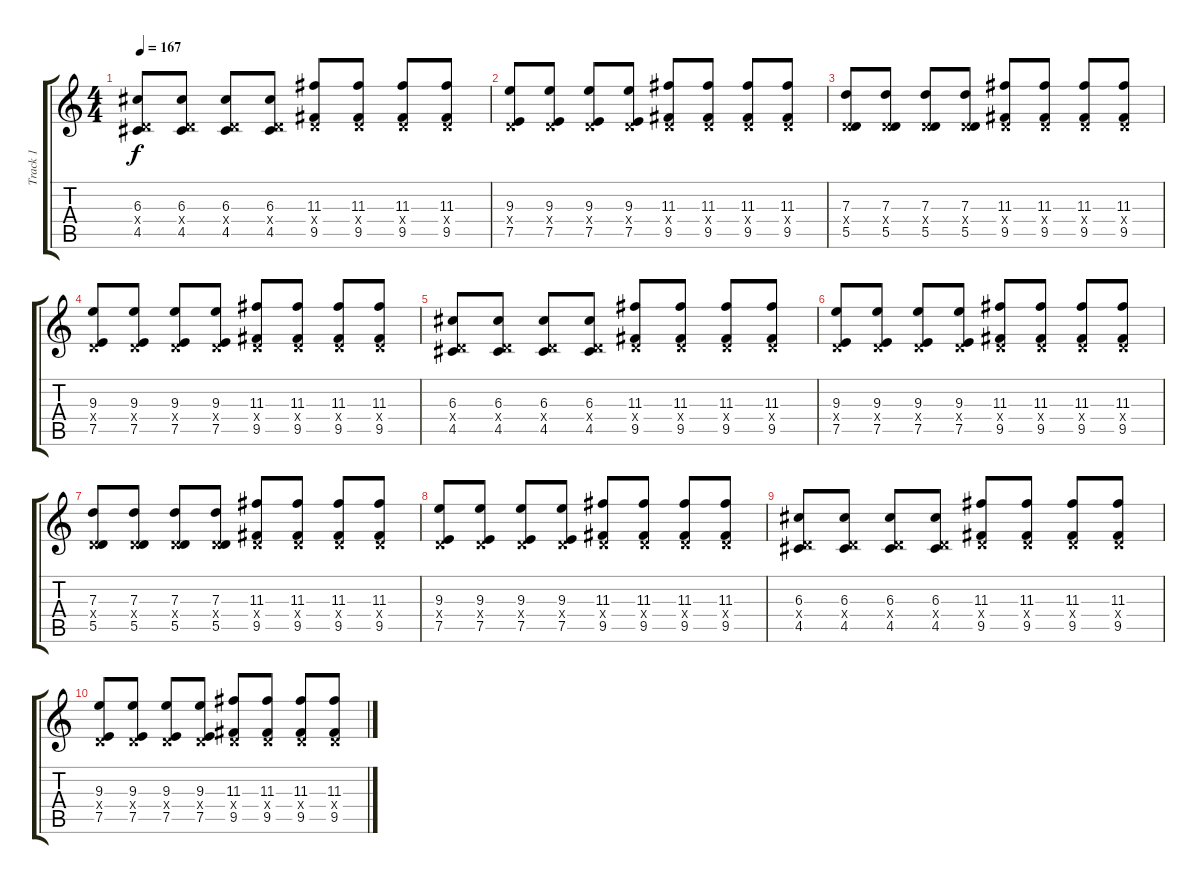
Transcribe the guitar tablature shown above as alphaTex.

\track ("Track 1" "Track 1") {instrument overdrivenguitar}
\staff {score tabs}
\tuning (E4 B3 G3 D3 A2 E2) {hide}
\ts (4 4)
\tempo 167
\clef g2
\ks c
(6.3 0.4{x} 4.5).8{dy f} (6.3 0.4{x} 4.5).8 (6.3 0.4{x} 4.5).8 (6.3 0.4{x} 4.5).8 (11.3 0.4{x} 9.5).8 (11.3 0.4{x} 9.5).8 (11.3 0.4{x} 9.5).8 (11.3 0.4{x} 9.5).8 |
(9.3 0.4{x} 7.5).8 (9.3 0.4{x} 7.5).8 (9.3 0.4{x} 7.5).8 (9.3 0.4{x} 7.5).8 (11.3 0.4{x} 9.5).8 (11.3 0.4{x} 9.5).8 (11.3 0.4{x} 9.5).8 (11.3 0.4{x} 9.5).8 |
(7.3 0.4{x} 5.5).8 (7.3 0.4{x} 5.5).8 (7.3 0.4{x} 5.5).8 (7.3 0.4{x} 5.5).8 (11.3 0.4{x} 9.5).8 (11.3 0.4{x} 9.5).8 (11.3 0.4{x} 9.5).8 (11.3 0.4{x} 9.5).8 |
(9.3 0.4{x} 7.5).8 (9.3 0.4{x} 7.5).8 (9.3 0.4{x} 7.5).8 (9.3 0.4{x} 7.5).8 (11.3 0.4{x} 9.5).8 (11.3 0.4{x} 9.5).8 (11.3 0.4{x} 9.5).8 (11.3 0.4{x} 9.5).8 |
(6.3 0.4{x} 4.5).8 (6.3 0.4{x} 4.5).8 (6.3 0.4{x} 4.5).8 (6.3 0.4{x} 4.5).8 (11.3 0.4{x} 9.5).8 (11.3 0.4{x} 9.5).8 (11.3 0.4{x} 9.5).8 (11.3 0.4{x} 9.5).8 |
(9.3 0.4{x} 7.5).8{volume 0} (9.3 0.4{x} 7.5).8 (9.3 0.4{x} 7.5).8 (9.3 0.4{x} 7.5).8 (11.3 0.4{x} 9.5).8 (11.3 0.4{x} 9.5).8 (11.3 0.4{x} 9.5).8 (11.3 0.4{x} 9.5).8 |
(7.3 0.4{x} 5.5).8 (7.3 0.4{x} 5.5).8 (7.3 0.4{x} 5.5).8 (7.3 0.4{x} 5.5).8 (11.3 0.4{x} 9.5).8 (11.3 0.4{x} 9.5).8 (11.3 0.4{x} 9.5).8 (11.3 0.4{x} 9.5).8 |
(9.3 0.4{x} 7.5).8 (9.3 0.4{x} 7.5).8 (9.3 0.4{x} 7.5).8 (9.3 0.4{x} 7.5).8 (11.3 0.4{x} 9.5).8 (11.3 0.4{x} 9.5).8 (11.3 0.4{x} 9.5).8 (11.3 0.4{x} 9.5).8 |
(6.3 0.4{x} 4.5).8 (6.3 0.4{x} 4.5).8 (6.3 0.4{x} 4.5).8 (6.3 0.4{x} 4.5).8 (11.3 0.4{x} 9.5).8 (11.3 0.4{x} 9.5).8 (11.3 0.4{x} 9.5).8 (11.3 0.4{x} 9.5).8 |
(9.3 0.4{x} 7.5).8 (9.3 0.4{x} 7.5).8 (9.3 0.4{x} 7.5).8 (9.3 0.4{x} 7.5).8 (11.3 0.4{x} 9.5).8 (11.3 0.4{x} 9.5).8 (11.3 0.4{x} 9.5).8 (11.3 0.4{x} 9.5).8
